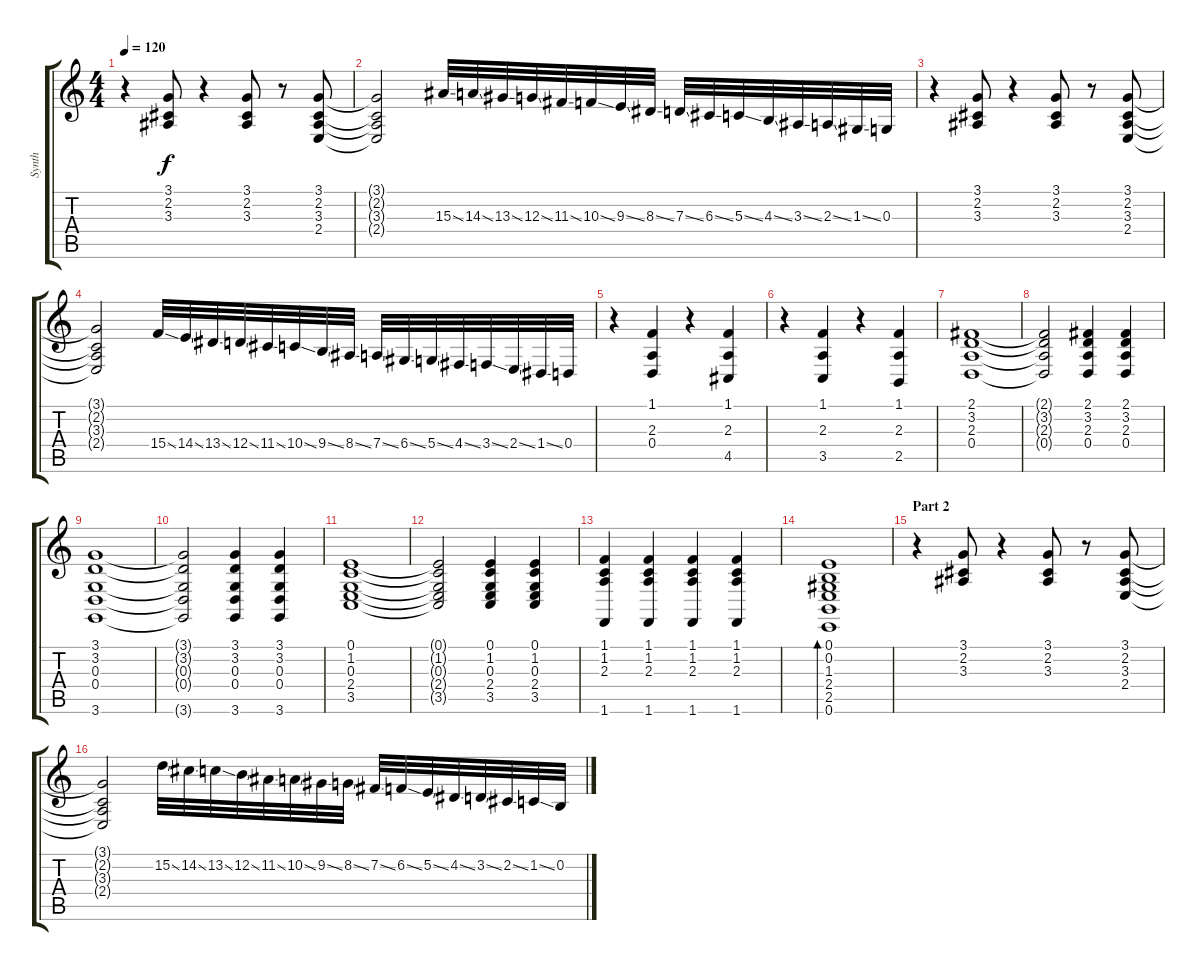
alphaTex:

\track ("Synth" "Synth") {instrument acousticgrandpiano}
\staff {score tabs}
\tuning (E4 B3 G3 D3 A2 E2) {hide}
\ts (4 4)
\tempo 120
\clef g2
\ks c
r.4{dy f} (3.1 2.2 3.3).8 r.4 (3.1 2.2 3.3).8 r.8 (3.1 2.2 3.3 2.4).8 |
(3.1{t} 2.2{t} 3.3{t} 2.4{t}).2 15.3{ss}.32 14.3{ss}.32 13.3{ss}.32 12.3{ss}.32 11.3{ss}.32 10.3{ss}.32 9.3{ss}.32 8.3{ss}.32 7.3{ss}.32 6.3{ss}.32 5.3{ss}.32 4.3{ss}.32 3.3{ss}.32 2.3{ss}.32 1.3{ss}.32 0.3.32 |
r.4 (3.1 2.2 3.3).8 r.4 (3.1 2.2 3.3).8 r.8 (3.1 2.2 3.3 2.4).8 |
(3.1{t} 2.2{t} 3.3{t} 2.4{t}).2 15.4{ss}.32 14.4{ss}.32 13.4{ss}.32 12.4{ss}.32 11.4{ss}.32 10.4{ss}.32 9.4{ss}.32 8.4{ss}.32 7.4{ss}.32 6.4{ss}.32 5.4{ss}.32 4.4{ss}.32 3.4{ss}.32 2.4{ss}.32 1.4{ss}.32 0.4.32 |
r.4 (1.1 2.3 0.4).4 r.4 (1.1 2.3 4.5).4 |
r.4 (1.1 2.3 3.5).4 r.4 (1.1 2.3 2.5).4 |
(2.1 3.2 2.3 0.4).1 |
(2.1{t} 3.2{t} 2.3{t} 0.4{t}).2 (2.1 3.2 2.3 0.4).4 (2.1 3.2 2.3 0.4).4 |
(3.1 3.2 0.3 0.4 3.6).1 |
(3.1{t} 3.2{t} 0.3{t} 0.4{t} 3.6{t}).2 (3.1 3.2 0.3 0.4 3.6).4 (3.1 3.2 0.3 0.4 3.6).4 |
(0.1 1.2 0.3 2.4 3.5).1 |
(0.1{t} 1.2{t} 0.3{t} 2.4{t} 3.5{t}).2 (0.1 1.2 0.3 2.4 3.5).4 (0.1 1.2 0.3 2.4 3.5).4 |
(1.1 1.2 2.3 1.6).4 (1.1 1.2 2.3 1.6).4 (1.1 1.2 2.3 1.6).4 (1.1 1.2 2.3 1.6).4 |
(0.1 0.2 1.3 2.4 2.5 0.6).1{bd 240} |
\section ("" "Part 2")
r.4 (3.1 2.2 3.3).8 r.4 (3.1 2.2 3.3).8 r.8 (3.1 2.2 3.3 2.4).8 |
(3.1{t} 2.2{t} 3.3{t} 2.4{t}).2 15.2{ss}.32 14.2{ss}.32 13.2{ss}.32 12.2{ss}.32 11.2{ss}.32 10.2{ss}.32 9.2{ss}.32 8.2{ss}.32 7.2{ss}.32 6.2{ss}.32 5.2{ss}.32 4.2{ss}.32 3.2{ss}.32 2.2{ss}.32 1.2{ss}.32 0.2.32
